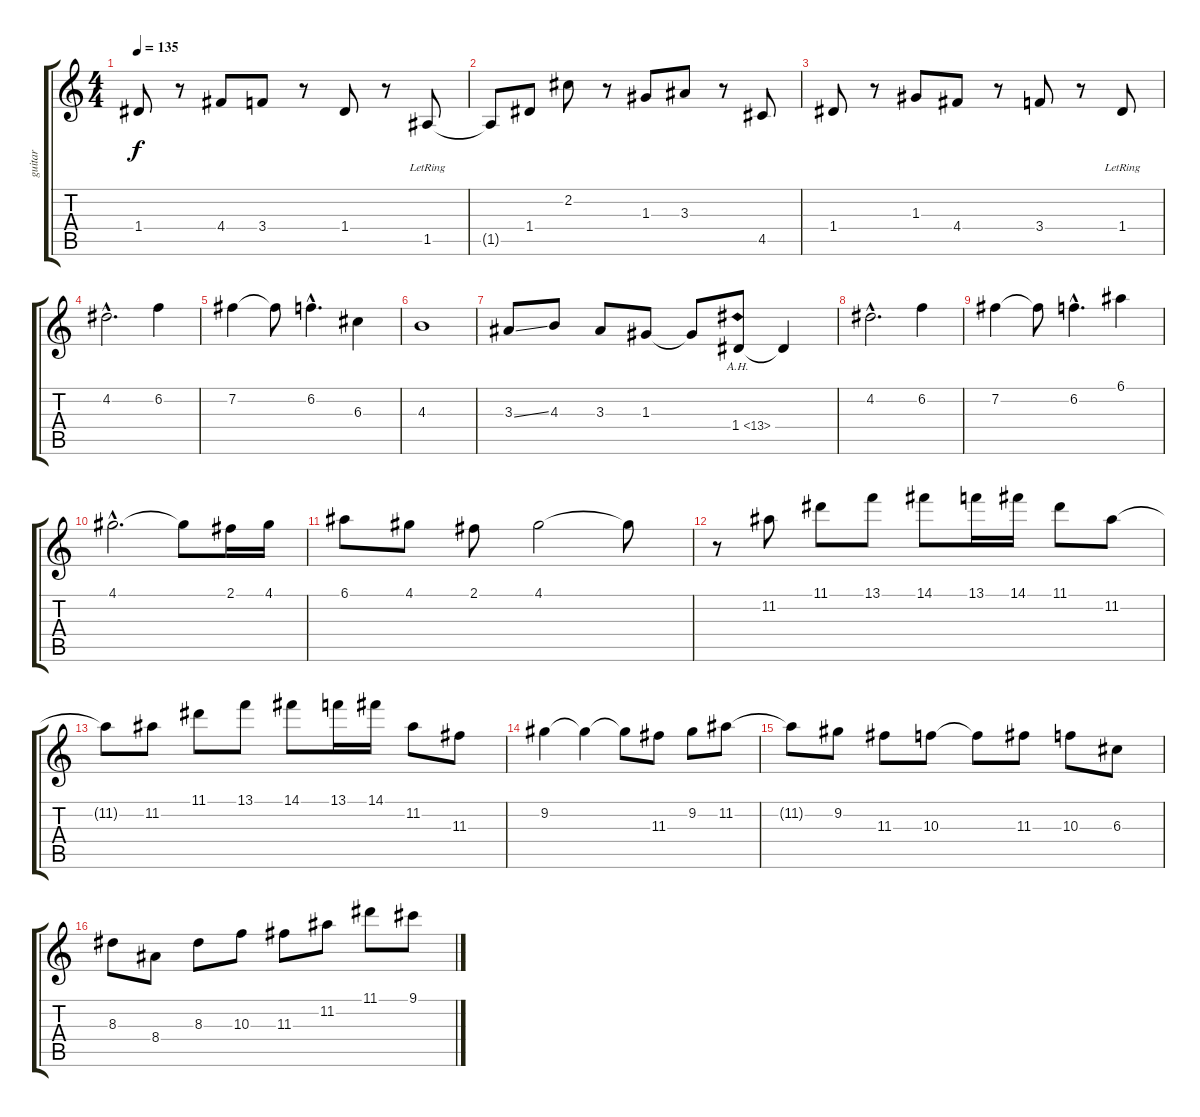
\track ("guitar" "guitar") {instrument distortionguitar}
\staff {score tabs}
\tuning (E4 B3 G3 D3 A2 Eb2) {hide}
\ts (4 4)
\tempo 135
\clef g2
\ks c
1.4.8{dy f} r.8 4.4.8 3.4.8 r.8 1.4.8 r.8 1.5{lr}.8 |
1.5{t}.8 1.4.8 2.2.8 r.8 1.3.8 3.3.8 r.8 4.5.8 |
1.4.8 r.8 1.3.8 4.4.8 r.8 3.4.8 r.8 1.4{lr}.8 |
4.2{hac}.2{d} 6.2.4 |
7.2.4 7.2{t}.8 6.2{hac}.4{d} 6.3.4 |
4.3.1 |
3.3{ss}.8 4.3.8 3.3.8 1.3.8 1.3{t}.8 1.4{ah 12}.8 1.4{t}.4 |
4.2{hac}.2{d} 6.2.4 |
7.2.4 7.2{t}.8 6.2{hac}.4{d} 6.1.4 |
4.1{hac}.2{d} 4.1{t}.8 2.1.16 4.1.16 |
6.1.8 4.1.8 2.1.8 4.1.2 4.1{t}.8 |
r.8 11.2.8 11.1.8 13.1.8 14.1.8 13.1.16 14.1.16 11.1.8 11.2.8 |
11.2{t}.8 11.2.8 11.1.8 13.1.8 14.1.8 13.1.16 14.1.16 11.2.8 11.3.8 |
9.2.4 9.2{t}.4 9.2{t}.8 11.3.8 9.2.8 11.2.8 |
11.2{t}.8 9.2.8 11.3.8 10.3.8 10.3{t}.8 11.3.8 10.3.8 6.3.8 |
8.3.8 8.4.8 8.3.8 10.3.8 11.3.8 11.2.8 11.1.8 9.1.8
